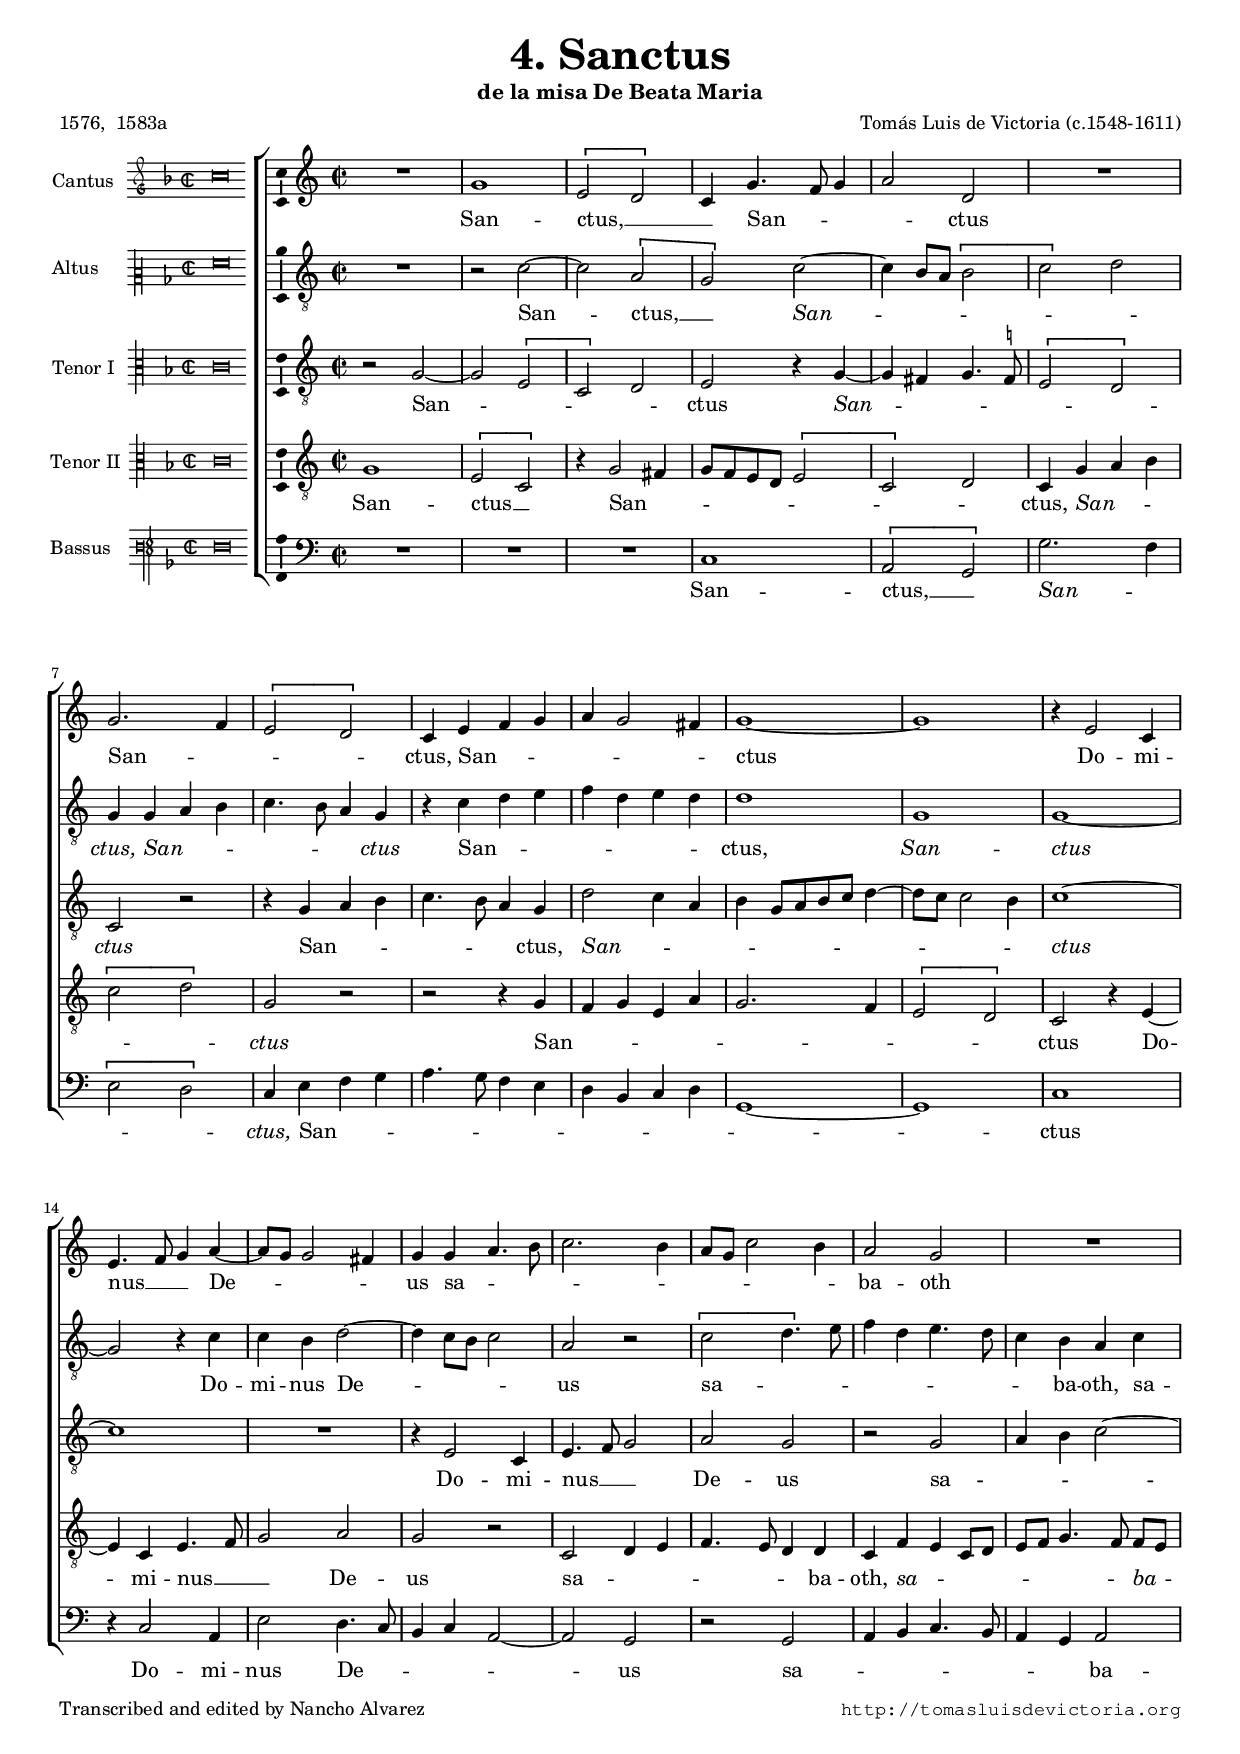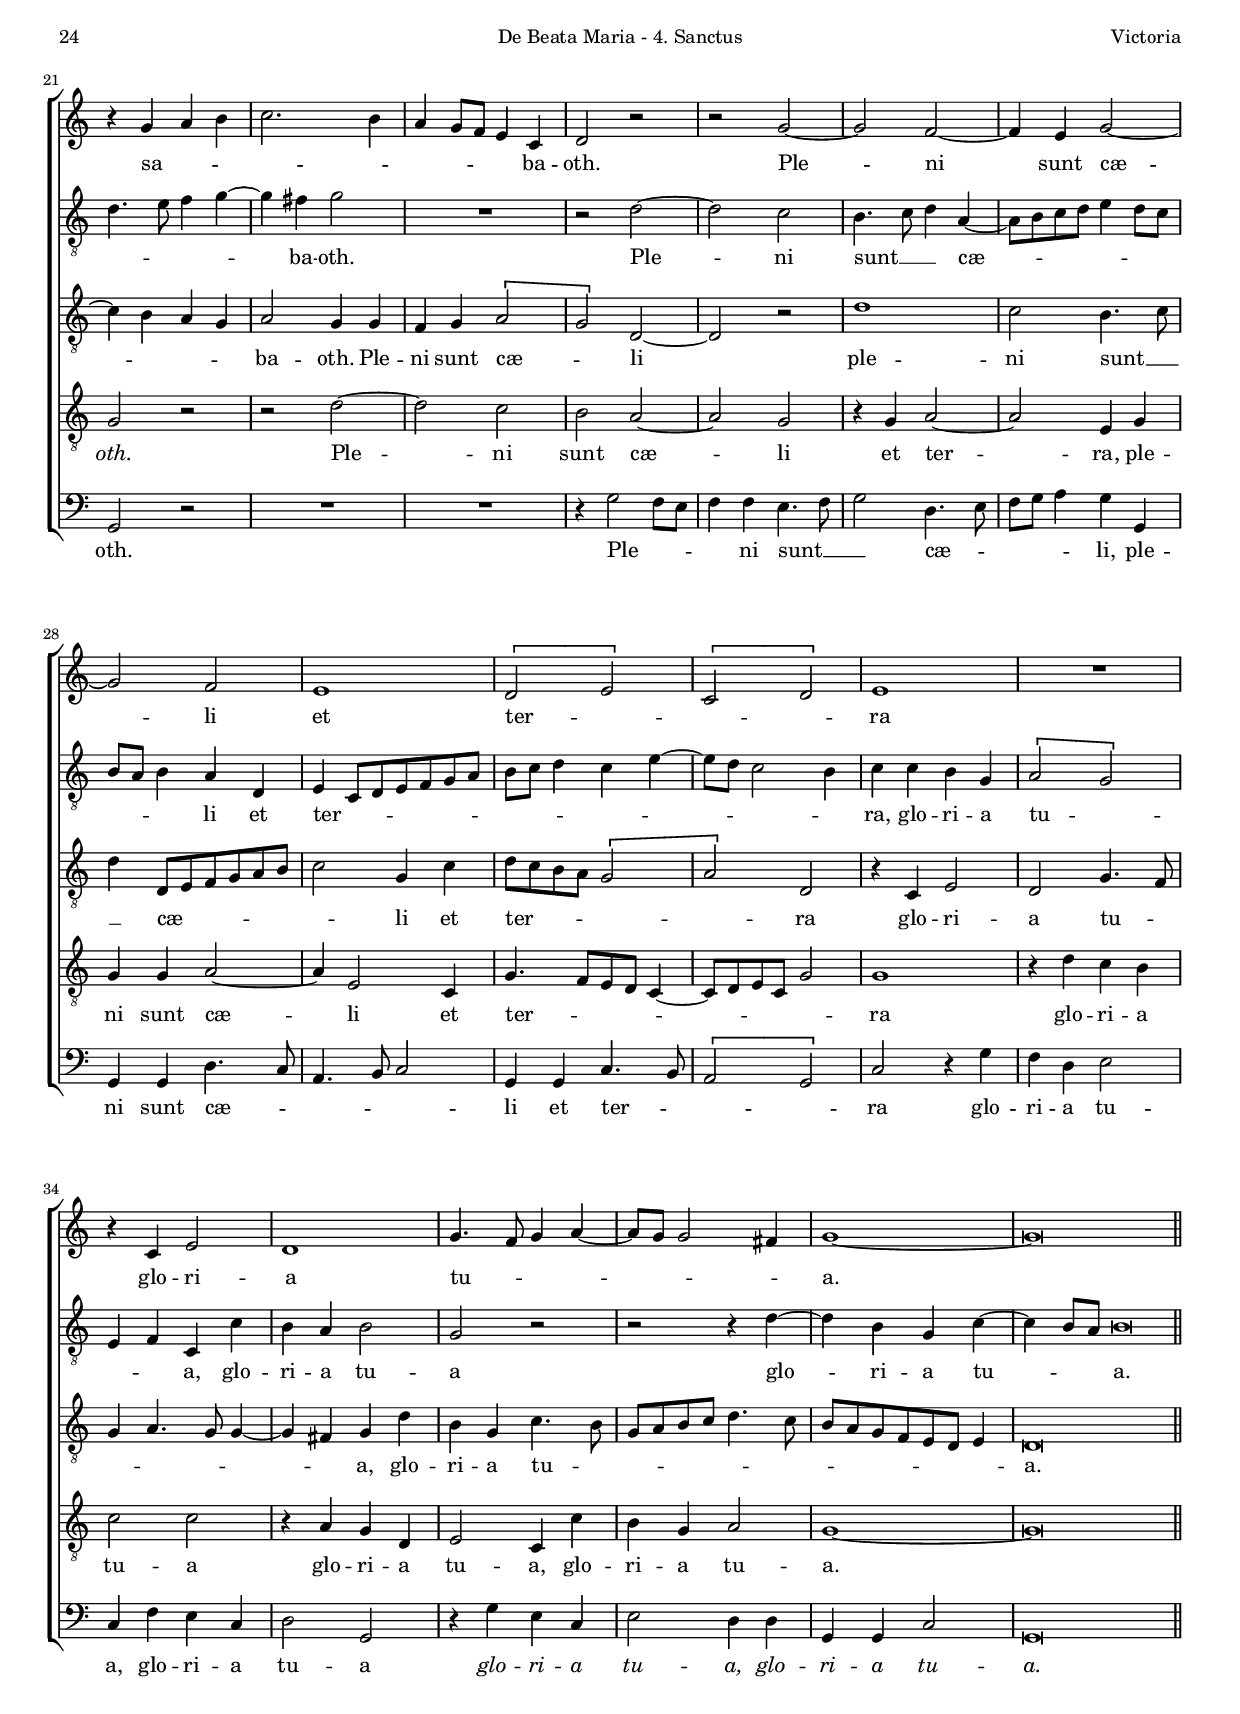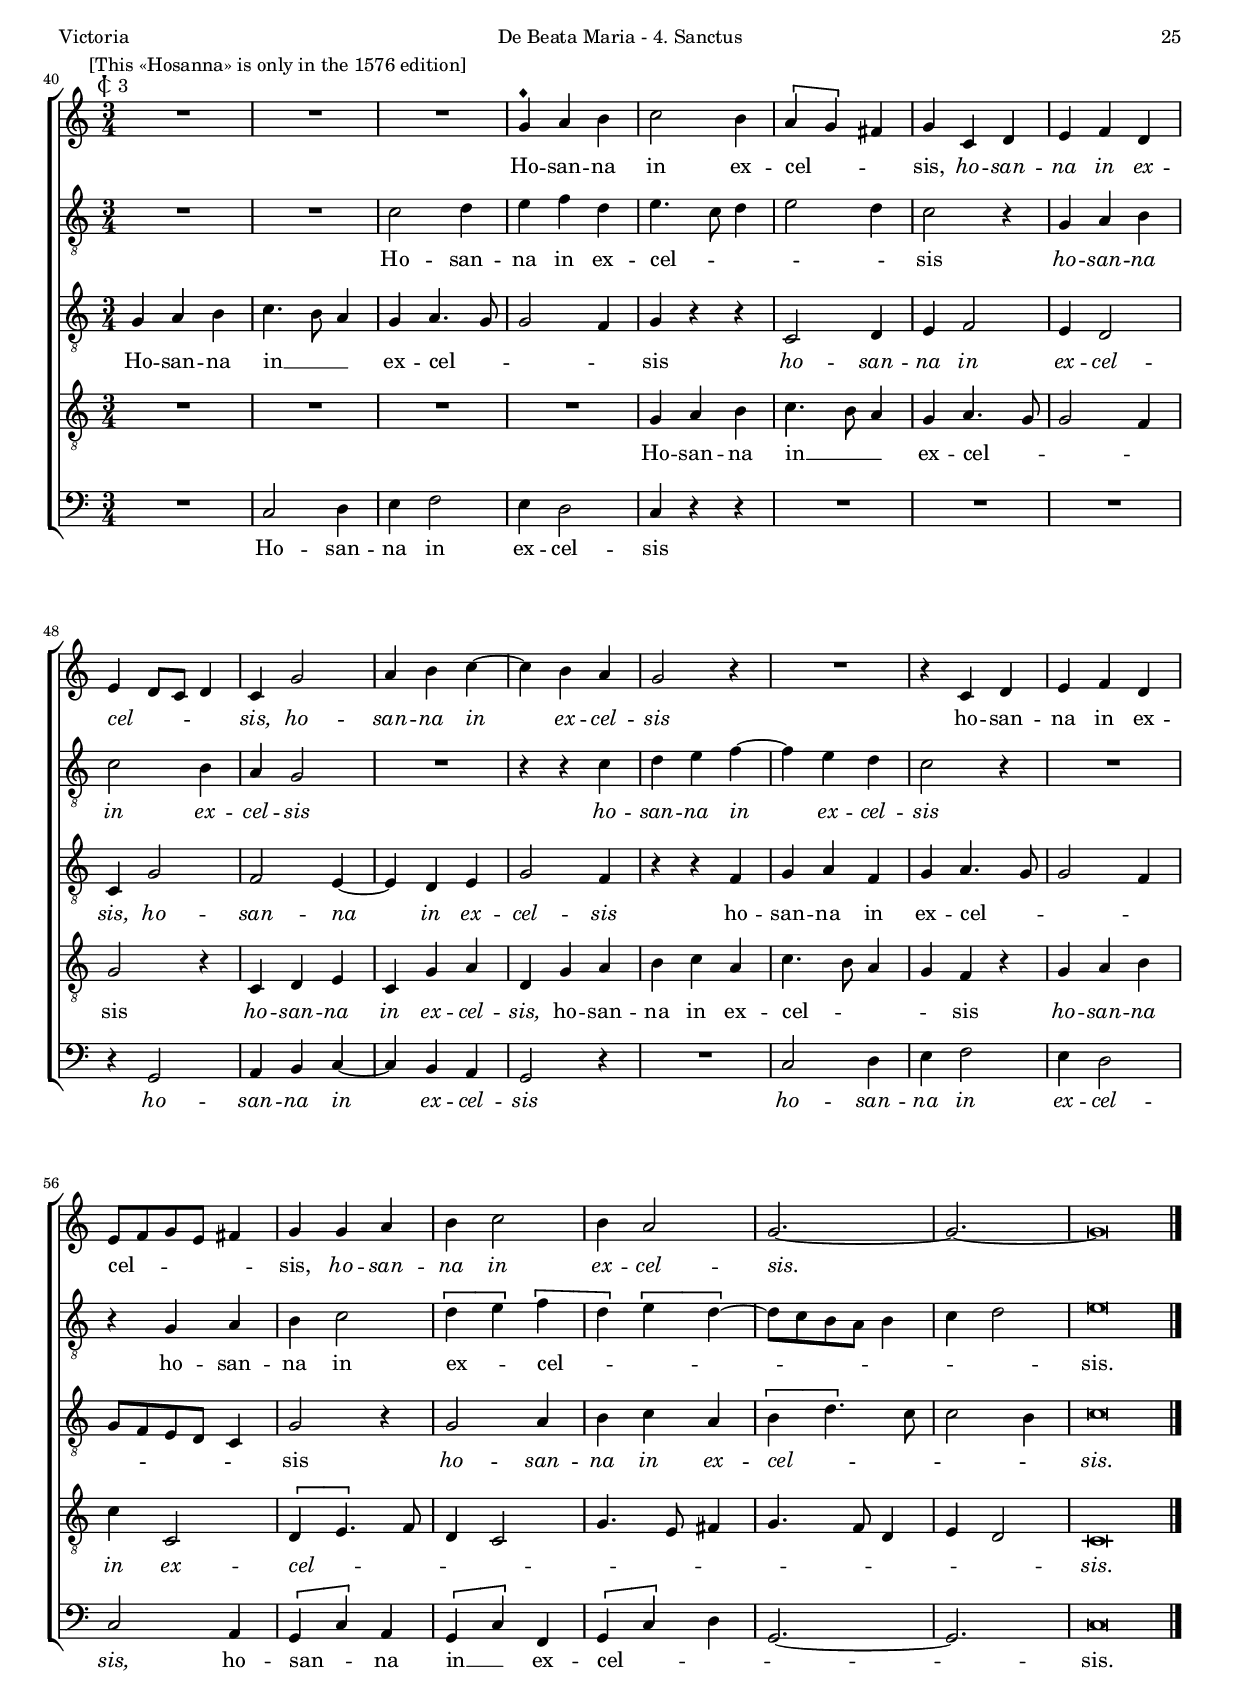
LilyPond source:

\version "2.22.0"

#(set-default-paper-size "a4")
#(set-global-staff-size 16.4)
#(ly:set-option 'point-and-click #f)
%mobile -s15.0 -i3.2

italicas=\override LyricText.font-shape = #'italic
rectas=\override LyricText.font-shape = #'upright
ss=\once \set suggestAccidentals = ##t
incipitwidth = 20
mtempo={\tempo 4 = 100}
mtempob={\tempo 4 = 50}
mtempoc={\tempo 4 = 150}

htitle="De Beata Maria - 4. Sanctus"
hcomposer="Victoria"

\header {
	title=\markup{\fontsize #3 "4. Sanctus"}
	subtitle="de la misa De Beata Maria"
%	subsubtitle=\markup{\column{" " " "}}
	composer="Tomás Luis de Victoria (c.1548-1611)"
        pdfauthor=\composer
	%opus="(-)"
	poet=\markup{"1576,  1583a"} % 1583a
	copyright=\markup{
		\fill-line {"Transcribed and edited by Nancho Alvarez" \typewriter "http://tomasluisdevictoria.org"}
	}
%	tagline=""
}


global={\key c \major \time 2/2  \skip 1*39 \bar "||" \break
        \override Score.TimeSignature.break-visibility = #'#(#f #t #t)
        \time 3/4 \skip 4*3*23 \bar "|."
}

cantus={
	R1*4/4 |
	g'1 |
	\[e'2 d'\] |
	c'4 g'4. f'8 g'4 |
%5
	a'2 d' |
	R1*4/4 |
	g'2. f'4 |
	\[e'2 d'\] |
	c'4 e' f' g' |
%10
	a' g'2 fis'4 |
	g'1 ~ |
	g' |
	r4 e'2 c'4 |
	e'4. f'8 g'4 a' ~ |
%15
	a'8 g' g'2 fis'4 |
	g' g' a'4. b'8 |
	c''2. b'4 |
	a'8 g' c''2 b'4 |
	a'2 g' |
%20
	R1*4/4 |
	r4 g' a' b' |
	c''2. b'4 |
	a' g'8 f' e'4 c' |
	d'2 r |
%25
	r g' ~ |
	g' f' ~ |
	f'4 e' g'2 ~ |
	g' f' |
	e'1 |
%30
	\[d'2 e'\] |
	\[c' d'\] |
	e'1 |
	R1*4/4 |
	r4 c' e'2 |
%35
	d'1 |
	g'4. f'8 g'4 a' ~ |
	a'8 g' g'2 fis'4 |
	g'1 ~ |
	g'\breve*1/2 |
%40
        \once \override Score.RehearsalMark.self-alignment-X = #left
	\mark \markup{\smaller \smaller "[This «Hosanna» is only in the 1576 edition]"}
        \once \override TextScript.X-offset = #-4
        s4*0^\markup{\musicglyph "timesig.mensural22" \raise #-.7 "3"}
        R1*3/4
	R1*3/4 |
	R1*3/4 |
	g'4^\markup{\musicglyph "noteheads.s2neomensural"} a' b' | % todo ennegrecido
	c''2 b'4 |
%45
	\[a' g'\] fis' |
	g' c' d' |
	e' f' d' |
	e' d'8 c' d'4 |
	c' g'2 |
%50
	a'4 b' c'' ~ |
	c'' b' a' |
	g'2 r4 |
	R1*3/4 |
	r4 c' d' |
%55
	e' f' d' |
	e'8 f' g' e' fis'4 |
	g' g' a' |
	b' c''2 |
	b'4 a'2 |
%60
	g'2. ~ |
	g' ~ |
	g'\breve*3/8
}

altus={
	R1*4/4 |
	r2 c' ~ |
	c' \[a |
	g\] c' ~ |
%5
	c'4 b8 a \[b2 |
	c'\] d' |
	g4 g a b |
	c'4. b8 a4 g |
	r c' d' e' |
%10
	f' d' e' d' |
	d'1 |
	g |
	g ~ |
	g2 r4 c' |
%15
	c' b d'2 ~ |
	d'4 c'8 b c'2 |
	a r |
	\[c' d'4.\] e'8 |
	f'4 d' e'4. d'8 |
%20
	c'4 b a c' |
	d'4. e'8 f'4 g' ~ |
	g' fis' g'2 |
	R1*4/4 |
	r2 d' ~ |
%25
	d' c' |
	b4. c'8 d'4 a ~ |
	a8 b c' d' e'4 d'8 c' |
	b a b4 a d |
	e c8[ d e f g a] |
%30
	b c' d'4 c' e' ~ |
	e'8 d' c'2 b4 |
	c' c' b g |
	\[a2 g\] |
	e4 f c c' |
%35
	b a b2 |
	g r |
	r r4 d' ~ |
	d' b g c' ~ |
	c' b8 a \mtempob b\breve*1/4 |
        \mtempoc
%40
	R1*3/4 |
	R1*3/4 |
	c'2 d'4 |
	e' f' d' |
	e'4. c'8 d'4 |
%45
	e'2 d'4 |
	c'2 r4 |
	g a b |
	c'2 b4 |
	a g2 |
%50
	R1*3/4 |
	r4 r c' |
	d' e' f' ~ |
	f' e' d' |
	c'2 r4 |
%55
	R1*3/4 |
	r4 g a |
	b c'2 |
	\[d'4 e'\] \[f' |
	d'\] \[e' d' ~ \]
%60
	d'8 c' b a b4 |
	c' d'2 |
	e'\breve*3/8
}

tenor={
	r2 g ~ |
	g \[e |
	c\] d |
	e r4 g ~ |
%5
	g fis g4. \ss f8 |
	\[e2 d\] |
	c r |
	r4 g a b |
	c'4. b8 a4 g |
%10
	d'2 c'4 a |
	b  g8[ a b c'] d'4 ~ |
	d'8 c' c'2 b4 |
	c'1 ~ |
	c' |
%15
	R1*4/4 |
	r4 e2 c4 |
	e4. f8 g2 |
	a g |
	r g |
%20
	a4 b c'2 ~ |
	c'4 b a g |
	a2 g4 g |
	f g \[a2 |
	g\] d ~ |
%25
	d r |
	d'1 |
	c'2 b4. c'8 |
	d'4 d8[ e f g a b] |
	c'2 g4 c' |
%30
	d'8 c' b a \[g2 |
	a\] d |
	r4 c e2 |
	d g4. f8 |
	g4 a4. g8 g4 ~ |
%35
	g fis g d' |
	b g c'4. b8 |
	g a b c' d'4. c'8 |
	b[ a g f e d] e4 |
	d\breve*1/2 |
%40
	g4 a b |
	c'4. b8 a4 |
	g a4. g8 |
	g2 f4 |
	g4 r r4 |
%45
	c2 d4 |
	e f2 |
	e4 d2 |
	c4 g2 |
	f e4 ~ |
%50
	e d e |
	g2 f4 |
	r4 r f4 |
	g a f |
	g a4. g8 |
%55
	g2 f4 |
	g8 f e d c4 |
	g2 r4 |
	g2 a4 |
	b c' a |
%60
	\[b d'4.\] c'8 |
	c'2 b4 |
	c'\breve*3/8
}

tenordos={
	g1 |
	\[e2 c\] |
	r4 g2 fis4 |
	g8 f e d \[e2 |
%5
	c\] d |
	c4 g a b |
	\[c'2 d'\] |
	g r |
	r r4 g |
%10
	f g e a |
	g2. f4 |
	\[e2 d\] |
	c r4 e ~ |
	e c e4. f8 |
%15
	g2 a |
	g r |
	c d4 e |
        f4. e8 d4 d % 1576: f4.  e8[ d c] d4 
	c f e c8 d |
%20
	e f g4. f8  f[ e] | % CSIC sugiere fis
	g2 r |
	r d' ~ |
	d' c' |
	b a ~ |
%25
	a g |
	r4 g a2 ~ |
	a e4 g |
	g g a2 ~ |
	a4 e2 c4 |
%30
	g4.  f8[ e d] c4 ~ |
	c8 d e c g2 |
	g1 |
	r4 d' c' b |
	c'2 c' |
%35
	r4 a g d |
	e2 c4 c' |
	b g a2 |
	g1 ~ |
	g\breve*1/2 |
%40
	R1*3/4 |
	R1*3/4 |
	R1*3/4 |
	R1*3/4 |
	g4 a b |
%45
	c'4. b8 a4 |
	g a4. g8 |
	g2 f4 |
	g2 r4 |
	c d e |
%50
	c g a |
	d g a |
	b c' a |
	c'4. b8 a4 |
	g f r |
%55
	g a b |
	c' c2 |
	\[d4 e4.\] f8 |
	d4 c2 |
	g4. e8 fis4 |
%60
	g4. f8 d4 |
	e d2 |
	c\breve*3/8
}

bassus={
	R1*4/4 |
	R1*4/4 |
	R1*4/4 |
	c1 |
%5
	\[a,2 g,\] |
	g2. f4 |
	\[e2 d\] |
	c4 e f g |
	a4. g8 f4 e |
%10
	d b, c d |
	g,1 ~ |
	g, |
	c |
	r4 c2 a,4 |
%15
	e2 d4. c8 |
	b,4 c a,2 ~ |
	a, g, |
	r g, |
	a,4 b, c4. b,8 |
%20
	a,4 g, a,2 |
	g, r |
	R1*4/4 |
	R1*4/4 |
	r4 g2 f8 e |
%25
	f4 f e4. f8 |
	g2 d4. e8 |
	f g a4 g g, |
	g, g, d4. c8 |
	a,4. b,8 c2 |
%30
	g,4 g, c4. b,8 |
	\[a,2 g,\] |
	c r4 g |
	f d e2 |
	c4 f e c |
%35
	d2 g, |
	r4 g e c |
	e2 d4 d % 1576: \[e2 d\]
        g, g, c2 % 1576: \[g, c\] 
	g,\breve*1/2 |
%40
	R1*3/4 |
	c2 d4 |
	e f2 |
	e4 d2 |
	c4 r r |
%45
	R1*3/4 |
	R1*3/4 |
	R1*3/4 |
	r4 g,2 |
	a,4 b, c ~ |
%50
	c b, a, |
	g,2 r4 |
	R1*3/4 |
	c2 d4 |
	e f2 |
%55
	e4 d2 |
	c a,4 |
	\[g, c\] a, |
	\[g, c\] f, |
	\[g, c\] d |
%60
	g,2. ~ |
	g, |
	c\breve*3/8
}

textocantus=\lyricmode{
San -- ctus, __ _ _ 
San -- _ _ _ ctus
San -- _ _ _ ctus, % italicas
San -- _ _ _ _ _ ctus _ % italicacs en 1576
Do -- mi -- nus __ _ _ 
De -- _ _ _ _ us
sa -- _ _ _ _ _ _ _ _ ba -- oth % sabahot
sa -- _ _ _ _ _ _ _ _ ba -- oth.
Ple -- _ ni _ sunt cæ -- _ li et ter -- _ _ _ ra
glo -- ri -- a tu -- _ _ _ _ _ _ _ a. _
Ho -- san -- na in ex -- cel -- _ _ sis, % Osanna
\italicas
ho -- san -- na in ex -- cel -- _ _ _ sis, 
ho -- san -- na in _ ex -- cel -- sis 
\rectas
ho -- san -- na in ex -- cel -- _ _ _ _ sis,
\italicas
ho -- san -- na in ex -- cel -- sis. _ _ 

}

textoaltus=\lyricmode{
San -- _ ctus, __ _
\italicas
San -- _ _ _ _ _ _ ctus, 
San -- _ _ _ _ _ ctus % no hay ij
\rectas
San -- _ _ _ _ _ _ ctus,
\italicas San -- ctus _ \rectas
Do -- mi -- nus De -- _ _ _ _ us
sa -- _ _ _ _ _ _ _ ba -- oth,
sa -- _ _ _ _ _ ba -- oth.
Ple -- _ ni sunt __ _ _ cæ -- _ _ _ _ _ _ _ _ _ _ li et ter -- _ _ _ _ _ _ _ _ _ _ _ _ _ _ _ ra,
glo -- ri -- a tu -- _ _ _ a,
glo -- ri -- a tu -- a
glo -- _ ri -- a tu -- _ _ _ a. % italicas
Ho -- san -- na in ex -- cel -- _ _ _ _ sis
\italicas
ho -- san -- na in ex -- cel -- sis 
ho -- san -- na in _ ex -- cel -- sis 
\rectas
ho -- san -- na in ex -- _ cel -- _ _ _ _ _ _ _ _ _ _ sis.
}

textotenor=\lyricmode{
San -- _ _ _ _ ctus
\italicas
San -- _ _ _ _ _ _ ctus 
\rectas
San -- _ _ _ _ _ ctus,
\italicas San -- _ _ _ _ _ _ _ _ _ _ _ _ ctus _ \rectas
Do -- mi -- nus __ _ _ 
De -- us
sa -- _ _ _ _ _ _ _ ba -- oth. % en 1576 parece que "ba" es antes
Ple -- ni sunt cæ -- _ li _
ple -- ni sunt __ _ _ cæ -- _ _ _ _ _ _ li et ter -- _ _ _ _ _ ra
glo -- ri -- a tu -- _ _ _ _ _ _ _ a,
glo -- ri -- a tu -- _ _ _ _ _ _ _ _ _ _ _ _ _ _ a.
Ho -- san -- na in __ _ _ ex -- cel -- _ _ _ sis
\italicas
ho -- san -- na in ex -- cel -- sis,
ho -- san -- na _ in ex -- cel -- sis % no hay ij
\rectas
ho -- san -- na in ex -- cel -- _ _ _ _ _ _ _ _ sis
\italicas
ho -- san -- na in ex -- cel -- _ _ _ _ sis. 
}

textotenordos=\lyricmode{
San -- ctus __ _
San -- _ _ _ _ _ _ _ _ ctus,
\italicas
San -- _ _ _ _ ctus 
\rectas
San -- _ _ _ _ _ _ _ _ ctus
Do -- _ mi -- nus __ _ _ 
De -- us
sa -- _ _ _ _ _ ba -- oth,
\italicas sa -- _ _ _ _ _ _ _ ba -- _ oth. \rectas % 1583: "hot" en lugar de ij; 1576 ba -- _ _ hot
Ple -- _ ni sunt cæ -- _ li et ter -- _ ra,
ple -- ni sunt cæ -- _ li et ter -- _ _ _ _ _ _ _ _ _ ra
glo -- ri -- a tu -- a
glo -- ri -- a tu -- a, % italicas en 1583
glo -- ri -- a tu -- a. _ % italicas en 1576
Ho -- san -- na in __ _ _ ex -- cel -- _ _ _ sis
\italicas
ho -- san -- na in ex -- cel -- sis, 
\rectas
ho -- san -- na in ex -- cel -- _ _ _ sis
\italicas
ho -- san -- na in ex -- cel -- _ _ _ _ _ _ _ _ _ _ _ _ sis. 
}

textobassus=\lyricmode{
San -- ctus, __ _
\italicas
San -- _ _ _ ctus, \rectas
San -- _ _ _ _ _ _ _ _ _ _ _ _ ctus % 1576: distinto
Do -- mi -- nus De -- _ _ _ _ _ us
sa -- _ _ _ _ _ _ ba -- oth.
Ple -- _ _ _ ni sunt __ _ _ 
cæ -- _ _ _ _ li,
ple -- ni sunt cæ -- _ _ _ _ li
et ter -- _ _ _ ra
glo -- ri -- a tu -- a,
glo -- ri -- a tu -- a
\italicas glo -- ri -- a tu -- a, glo -- ri -- a tu -- a. \rectas % en 1576 distinto
Ho -- san -- na in ex -- cel -- sis
\italicas
ho -- san -- na in _ ex -- cel -- sis
ho -- san -- na in ex -- cel -- sis, 
\rectas
ho -- san -- _ na in __ _ ex -- cel -- _ _ _ _ sis. 
}


incipitcantus=\markup{
	\score{
		{ 
		\set Staff.instrumentName="Cantus  "
		\override NoteHead.style = #'neomensural
		\override Staff.TimeSignature.style = #'neomensural
		\cadenzaOn 
		\clef "petrucci-g"
		\key f \major
		\time 2/2
                c''\breve
		} 

	\layout { line-width=\incipitwidth indent = 0 }
	}
}

incipitaltus=\markup{
	\score{
		{ 
		\set Staff.instrumentName="Altus     "
		\override NoteHead.style = #'neomensural 
		\override Staff.TimeSignature.style = #'neomensural
		\cadenzaOn 
		\clef "petrucci-c2"
		\key f \major
		\time 2/2
                f'\breve
		} 
	\layout { line-width=\incipitwidth indent = 0 }
	}
}


incipittenor=\markup{
	\score{
		{ 
		\set Staff.instrumentName="Tenor I  "
		\override NoteHead.style = #'neomensural 
		\override Staff.TimeSignature.style = #'neomensural
		\cadenzaOn 
		\clef "petrucci-c3"
		\key f \major
		\time 2/2
                c'\breve
		} 
	\layout { line-width=\incipitwidth indent=0 }
	}
}

incipittenordos=\markup{
	\score{
		{ 
		\set Staff.instrumentName="Tenor II "
		\override NoteHead.style = #'neomensural 
		\override Staff.TimeSignature.style = #'neomensural
		\cadenzaOn 
		\clef "petrucci-c3"
		\key f \major
		\time 2/2
                c'\breve
		} 
	\layout { line-width=\incipitwidth indent=0 }
	}
}


incipitbassus=\markup{
	\score{
		{ 
		\set Staff.instrumentName="Bassus   "
		\override NoteHead.style = #'neomensural
		\override Staff.TimeSignature.style = #'neomensural
		\cadenzaOn 
		\clef "petrucci-f3"
		\key f \major
		\time 2/2
                f\breve
		} 
	\layout { line-width=\incipitwidth indent = 0 }
	}
}

%\layout {
%       \context {\Voice
%               \remove Ligature_bracket_engraver
%               \consists Mensural_ligature_engraver
%       }
%       line-width=\incipitwidth
%       indent = 0
%}

\score {\transpose c' c'{
\new ChoirStaff<<

	\new Staff <<\global
	\new Voice="v1" {
		\set Staff.instrumentName=\incipitcantus
		\clef "treble"
		\cantus }
	\new Lyrics \lyricsto "v1" {\textocantus }
	>>

	\new Staff <<\global
	\new Voice="v2" {
		\set Staff.instrumentName=\incipitaltus
		\clef "G_8"
		\altus }
	\new Lyrics \lyricsto "v2" {\textoaltus }
	>>
	
	\new Staff <<\global
	\new Voice="v3" {
		\set Staff.instrumentName=\incipittenor
		\clef "G_8"
		\tenor }
	\new Lyrics \lyricsto "v3" {\textotenor }
	>>

	\new Staff <<\global
	\new Voice="v5" {
		\set Staff.instrumentName=\incipittenordos
		\clef "G_8"
		\tenordos }
	\new Lyrics \lyricsto "v5" {\textotenordos }
	>>

	\new Staff <<\global
	\new Voice="v4" {
		\set Staff.instrumentName=\incipitbassus
		\clef "bass"
		\bassus }
	\new Lyrics \lyricsto "v4" {\textobassus }
	>>
	
>>

	} % transpose

\layout{ 
	\context {\Lyrics 
		\override VerticalAxisGroup.staff-affinity = #UP
		\override VerticalAxisGroup.nonstaff-relatedstaff-spacing =
			#'((basic-distance . 0) (minimum-distance . 0) (padding . 1))
		\override LyricText.font-size = #1.2
		\override LyricHyphen.minimum-distance = #0.5
	}
	\context {\Score 
		tempoHideNote = ##t
		\override BarNumber.padding = #2 
	}
	\context {\Voice 
		melismaBusyProperties = #'()
		%autoBeaming = ##f
	}
	\context {\Staff 
                %\RemoveEmptyStaves
                %\override VerticalAxisGroup.remove-first = ##t
		\override VerticalAxisGroup.staff-staff-spacing =
			#'((basic-distance . 12) (minimum-distance . 0) (padding . 1))
		\consists Ambitus_engraver 
		\override LigatureBracket.padding = #1
	}
}

%\midi { \mtempo }

}


\paper{
	evenHeaderMarkup=\markup  \fill-line { \fromproperty #'page:page-number-string \htitle \hcomposer }
	oddHeaderMarkup= \markup  \fill-line { \on-the-fly #not-first-page \hcomposer \on-the-fly #not-first-page \htitle \on-the-fly #not-first-page \fromproperty #'page:page-number-string }
	%system-count=20
	%page-count = 8
	ragged-last-bottom = ##f
	indent=3.5\cm
	system-system-spacing =
	#'((basic-distance . 20) (minimum-distance . 0) (padding . 5))
	top-system-spacing = % header
	#'((basic-distance . 11) (minimum-distance . 0) (padding . 0))
	last-bottom-spacing = % footer
	#'((basic-distance . 12) (minimum-distance . 0) (padding . 0))
	markup-system-spacing.padding = #1.5

first-page-number=23

first-page-number=23
}